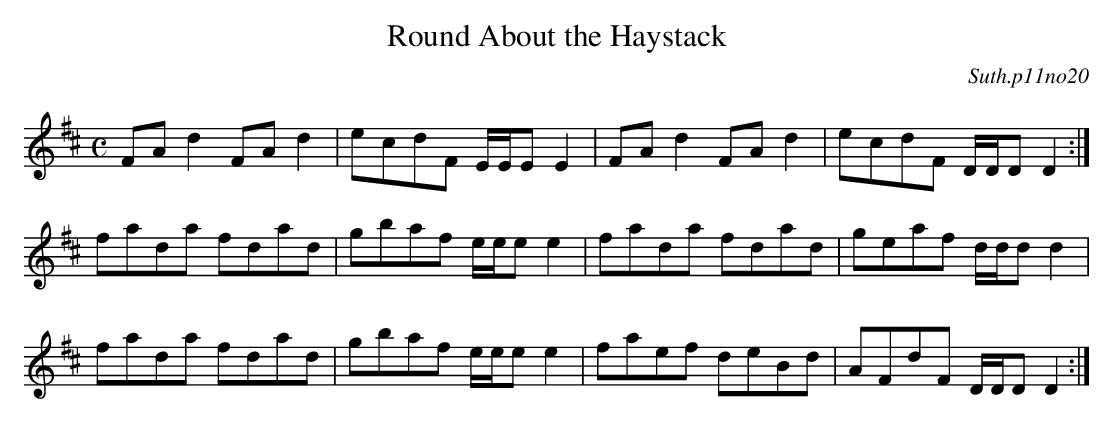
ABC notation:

X:1
T:Round About the Haystack
C:Suth.p11no20
M:C
L:1/8
K:D
FAd2 FAd2|ecdF E/E/EE2|FAd2 FAd2|ecdF D/D/DD2:|
fada fdad|gbaf e/e/ee2|fada fdad|geaf d/d/dd2|
fada fdad|gbaf e/e/ee2|faef deBd|AFdF D/D/DD2:|
